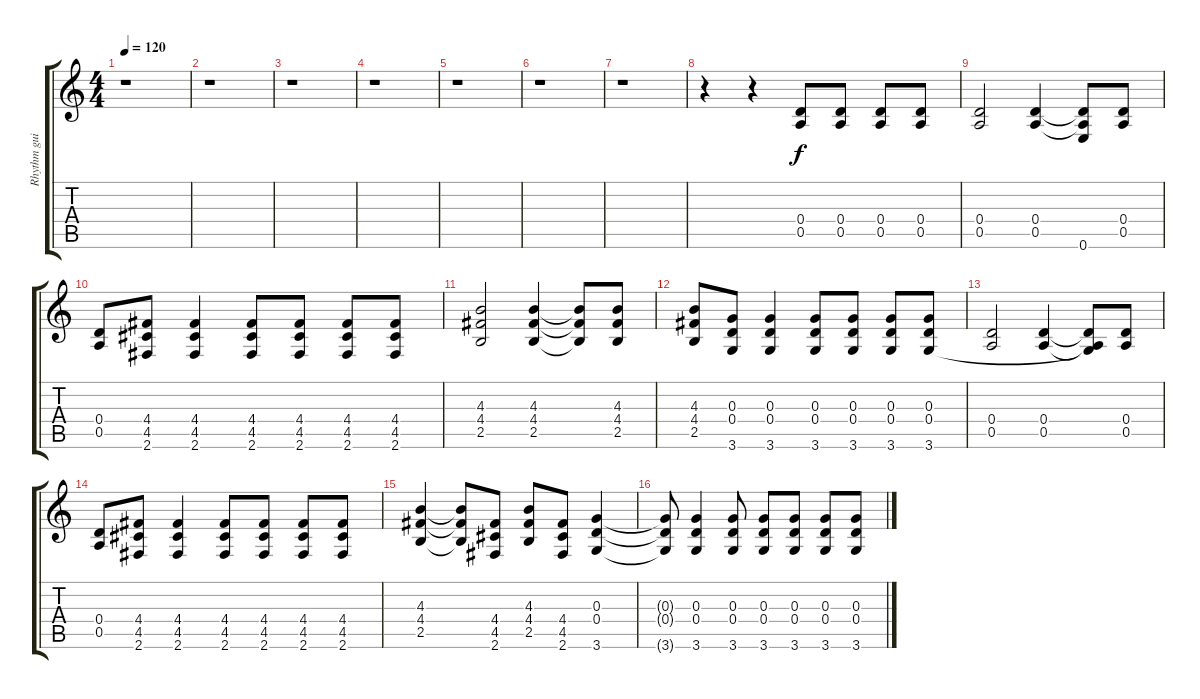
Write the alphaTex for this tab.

\track ("Rhythm guitar" "Rhythm gui") {instrument distortionguitar}
\staff {score tabs}
\tuning (E4 B3 G3 D3 A2 E2) {hide}
\ts (4 4)
\tempo 120
\clef g2
\ks c
r.1{dy f} |
r.1 |
r.1 |
r.1 |
r.1 |
r.1 |
r.1 |
r.4 r.4 (0.4 0.5).8 (0.4 0.5).8 (0.4 0.5).8 (0.4 0.5).8 |
(0.4 0.5).2 (0.4 0.5).4 (0.4{t} 0.5{t} 0.6).8 (0.4 0.5).8 |
(0.4 0.5).8 (4.4 4.5 2.6).8 (4.4 4.5 2.6).4 (4.4 4.5 2.6).8 (4.4 4.5 2.6).8 (4.4 4.5 2.6).8 (4.4 4.5 2.6).8 |
(4.3 4.4 2.5).2 (4.3 4.4 2.5).4 (4.3{t} 4.4{t} 2.5{t}).8 (4.3 4.4 2.5).8 |
(4.3 4.4 2.5).8 (0.3 0.4 3.6).8 (0.3 0.4 3.6).4 (0.3 0.4 3.6).8 (0.3 0.4 3.6).8 (0.3 0.4 3.6).8 (0.3 0.4 3.6).8 |
(0.4 0.5).2 (0.4 0.5).4 (0.4{t} 0.5{t} 3.6{t}).8 (0.4 0.5).8 |
(0.4 0.5).8 (4.4 4.5 2.6).8 (4.4 4.5 2.6).4 (4.4 4.5 2.6).8 (4.4 4.5 2.6).8 (4.4 4.5 2.6).8 (4.4 4.5 2.6).8 |
(4.3 4.4 2.5).4 (4.3{t} 4.4{t} 2.5{t}).8 (4.4 4.5 2.6).8 (4.3 4.4 2.5).8 (4.4 4.5 2.6).8 (0.3 0.4 3.6).4 |
(0.3{t} 0.4{t} 3.6{t}).8 (0.3 0.4 3.6).4 (0.3 0.4 3.6).8 (0.3 0.4 3.6).8 (0.3 0.4 3.6).8 (0.3 0.4 3.6).8 (0.3 0.4 3.6).8
